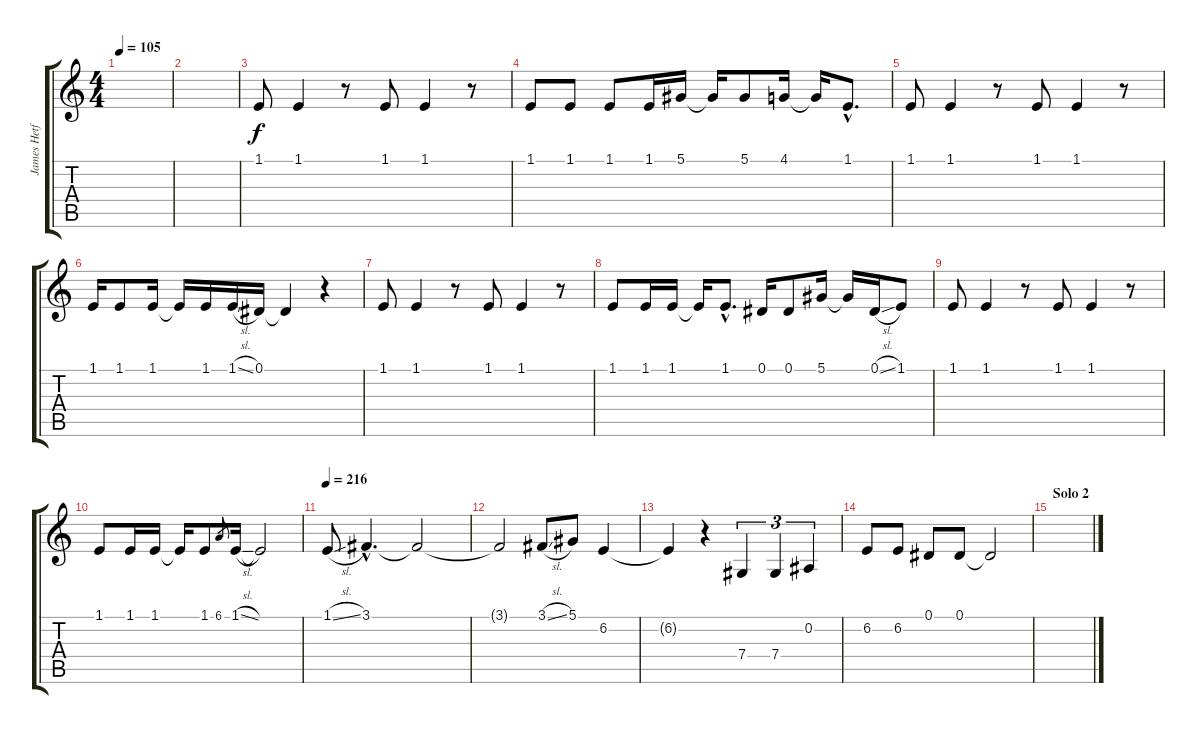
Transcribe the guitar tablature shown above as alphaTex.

\track ("James Hetfield (Voices)" "James Hetf") {instrument cello}
\staff {score tabs}
\tuning (Eb4 Bb3 Gb3 Db3 Ab2 Eb2) {hide}
\ts (4 4)
\tempo 105
\clef g2
\ks c
|
|
1.1.8 1.1.4 r.8 1.1.8 1.1.4 r.8 |
1.1.8 1.1.8 1.1.8 1.1.16 5.1.16 5.1{t}.16 5.1.8 4.1.16 4.1{t}.16 1.1{hac}.8{d} |
1.1.8 1.1.4 r.8 1.1.8 1.1.4 r.8 |
1.1.16 1.1.8 1.1.16 1.1{t}.16 1.1.16 1.1{sl}.16 0.1.16 0.1{t}.4 r.4 |
1.1.8 1.1.4 r.8 1.1.8 1.1.4 r.8 |
1.1.8 1.1.16 1.1.16 1.1{t}.16 1.1{hac}.8{d} 0.1.16 0.1.8 5.1.16 5.1{t}.16 0.1{sl}.16 1.1.8 |
1.1.8 1.1.4 r.8 1.1.8 1.1.4 r.8 |
1.1.8 1.1.16 1.1.16 1.1{t}.16 1.1.8 6.1.8{gr} 1.1{sl}.16 1.1{t}.2 |
\tempo 216
1.1{sl}.8 3.1{hac}.4{d} 3.1{t}.2 |
3.1{t}.2 3.1{sl}.8 5.1.8 6.2.4 |
6.2{t}.4 r.4 7.4.4{tu (3 2)} 7.4.4{tu (3 2)} 0.2.4{tu (3 2)} |
6.2.8 6.2.8 0.1.8 0.1.8 0.1{t}.2 |
\section ("" "Solo 2")
